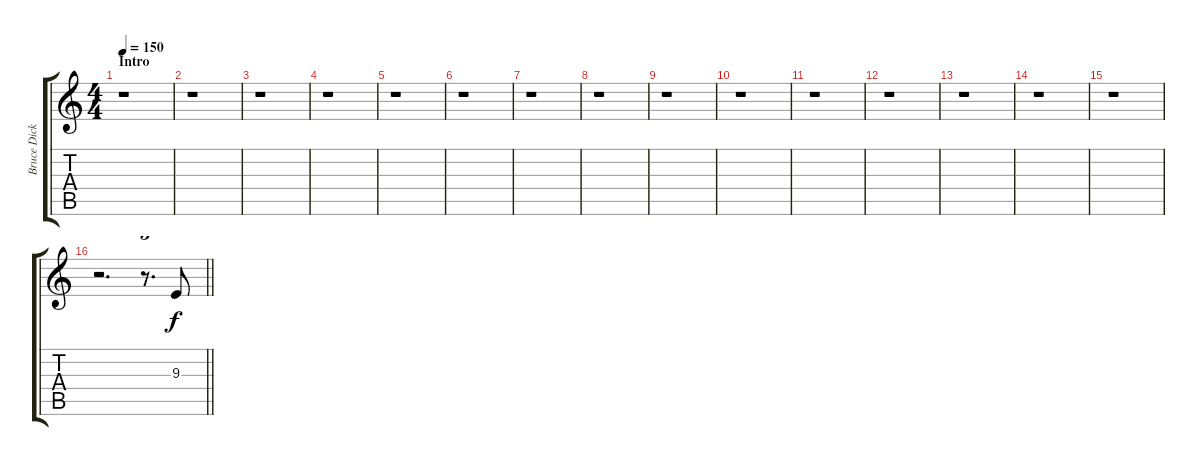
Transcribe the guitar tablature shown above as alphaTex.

\track ("Bruce Dickinson" "Bruce Dick") {instrument synthvoice}
\staff {score tabs}
\tuning (E4 B3 G3 D3 A2 E2) {hide}
\ts (4 4)
\section ("" "Intro")
\tempo 150
\clef g2
\ks c
r.1{dy f instrument synthvoice} |
r.1 |
r.1 |
r.1 |
r.1 |
r.1 |
r.1 |
r.1 |
r.1 |
r.1 |
r.1 |
r.1 |
r.1 |
r.1 |
r.1 |
\barLineRight lightlight
r.2{d} r.8{d tu (3 2)} 9.3.8
